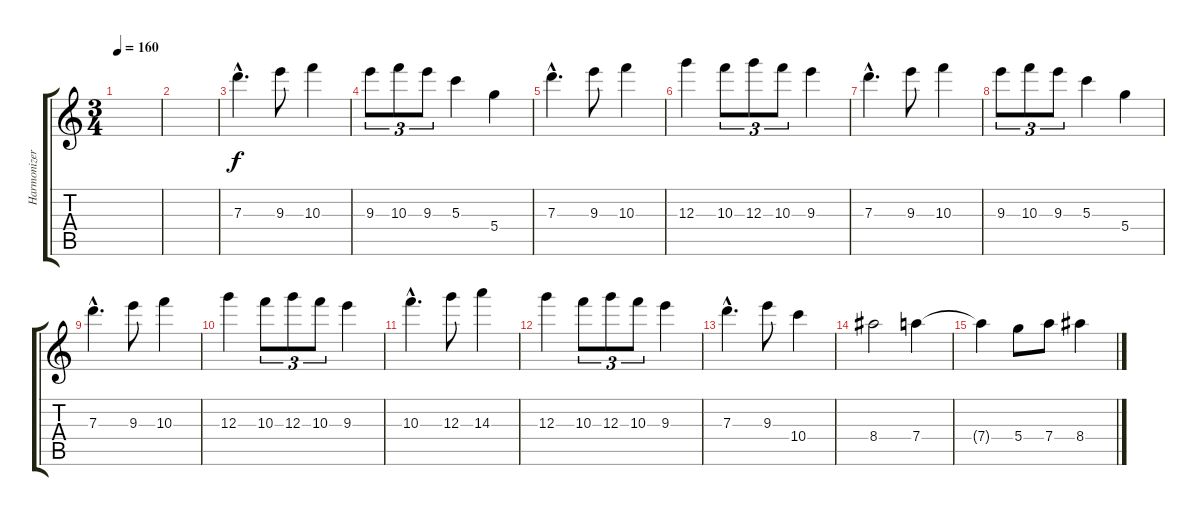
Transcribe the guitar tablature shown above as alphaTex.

\track ("Harmonizer" "Harmonizer") {instrument overdrivenguitar}
\staff {score tabs}
\tuning (E5 B4 G4 D4 A3 E3) {hide}
\ts (3 4)
\tempo 160
\clef g2
\ks c
|
|
7.3{hac}.4{d} 9.3.8 10.3.4 |
9.3.8{tu (3 2)} 10.3.8{tu (3 2)} 9.3.8{tu (3 2)} 5.3.4 5.4.4 |
7.3{hac}.4{d} 9.3.8 10.3.4 |
12.3.4 10.3.8{tu (3 2)} 12.3.8{tu (3 2)} 10.3.8{tu (3 2)} 9.3.4 |
7.3{hac}.4{d} 9.3.8 10.3.4 |
9.3.8{tu (3 2)} 10.3.8{tu (3 2)} 9.3.8{tu (3 2)} 5.3.4 5.4.4 |
7.3{hac}.4{d} 9.3.8 10.3.4 |
12.3.4 10.3.8{tu (3 2)} 12.3.8{tu (3 2)} 10.3.8{tu (3 2)} 9.3.4 |
10.3{hac}.4{d} 12.3.8 14.3.4 |
12.3.4 10.3.8{tu (3 2)} 12.3.8{tu (3 2)} 10.3.8{tu (3 2)} 9.3.4 |
7.3{hac}.4{d} 9.3.8 10.4.4 |
8.4.2 7.4.4 |
7.4{t}.4 5.4.8 7.4.8 8.4.4
